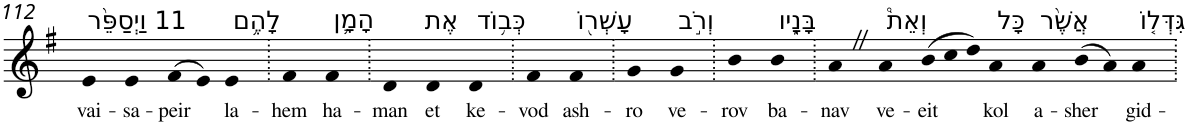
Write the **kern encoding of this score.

**kern	**text
*part1	*part1
*staff1	*staff1
*I"Piano	*
*I'Pno	*
!!LO:PB:g=z
*clefG2	*
*k[f#]	*
*G:	*
=112	=112
!LO:TX:a:t=11 וַיְסַפֵּ֨ר	!
!	!LO:LY:b
4e	vai-
!	!LO:LY:b
4e	-sa-
!	!LO:LY:b
(>8f#	-peir
8e)	.
!LO:TX:a:t=לָהֶ֥ם	!
!	!LO:LY:b
4e	la-
=113.	=113.
!	!LO:LY:b
4f#	-hem
!LO:TX:a:t=הָמָ֛ן	!
!	!LO:LY:b
4f#	ha-
=114.	=114.
!	!LO:LY:b
4d	-man
!LO:TX:a:t=אֶת	!
!	!LO:LY:b
4d	et
!LO:TX:a:t=כְּב֥וֹד	!
!	!LO:LY:b
4d	ke-
=115.	=115.
!	!LO:LY:b
4f#	-vod
!LO:TX:a:t=עָשְׁר֖וֹ	!
!	!LO:LY:b
4f#	ash-
=116.	=116.
!	!LO:LY:b
4g	-ro
!LO:TX:a:t=וְרֹ֣ב	!
!	!LO:LY:b
4g	ve-
=117.	=117.
!	!LO:LY:b
4b	-rov
!LO:TX:a:t=בָּנָ֑יו	!
!	!LO:LY:b
4b	ba-
=118.	=118.
!	!LO:LY:b
4aZ	-nav
!LO:TX:a:t=וְאֵת֩	!
!	!LO:LY:b
4a	ve-
*Xtuplet	*
!	!LO:LY:b
(>12b	-eit
12cc	.
12dd)	.
!LO:TX:a:t=כָּל	!
!	!LO:LY:b
4a	kol
!LO:TX:a:t=אֲשֶׁ֨ר	!
!	!LO:LY:b
4a	a-
!	!LO:LY:b
(>8b	-sher
8a)	.
!LO:TX:a:t=גִּדְּל֤וֹ	!
!	!LO:LY:b
4a	gid-
=.	=.
*-	*-
